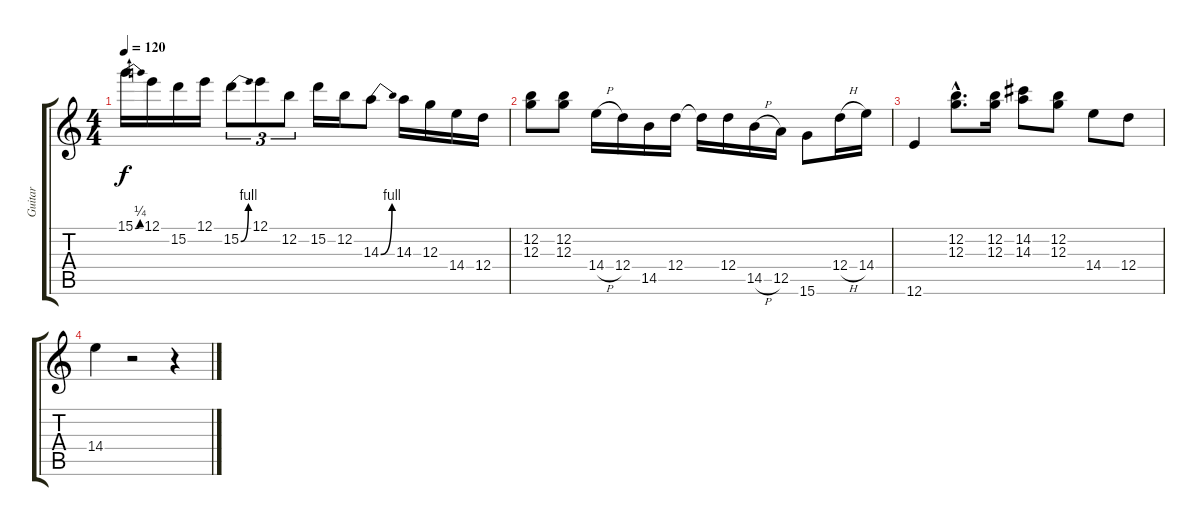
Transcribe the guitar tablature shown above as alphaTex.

\track ("Guitar" "Guitar") {instrument overdrivenguitar}
\staff {score tabs}
\tuning (E4 B3 G3 D3 A2 E2) {hide}
\ts (4 4)
\tempo 120
\clef g2
\ks c
15.1{be (bend 0 0 60 1)}.16{dy f} 12.1.16 15.2.16 12.1.16 15.2{be (bend 0 0 60 4)}.8{tu (3 2)} 12.1.8{tu (3 2)} 12.2.8{tu (3 2)} 15.2.16 12.2.16 14.3{be (bend 0 0 60 4)}.8 14.3.16 12.3.16 14.4.16 12.4.16 |
(12.2 12.3).8 (12.2 12.3).8 14.4{h}.16 12.4.16 14.5.16 12.4.16 12.4{t}.16 12.4.16 14.5{h}.16 12.5.16 15.6.8 12.4{h}.16 14.4.16 |
12.6.4 (12.2{hac} 12.3{hac}).8{d} (12.2 12.3).16 (14.2 14.3).8 (12.2 12.3).8 14.4.8 12.4.8 |
14.4.4 r.2 r.4
